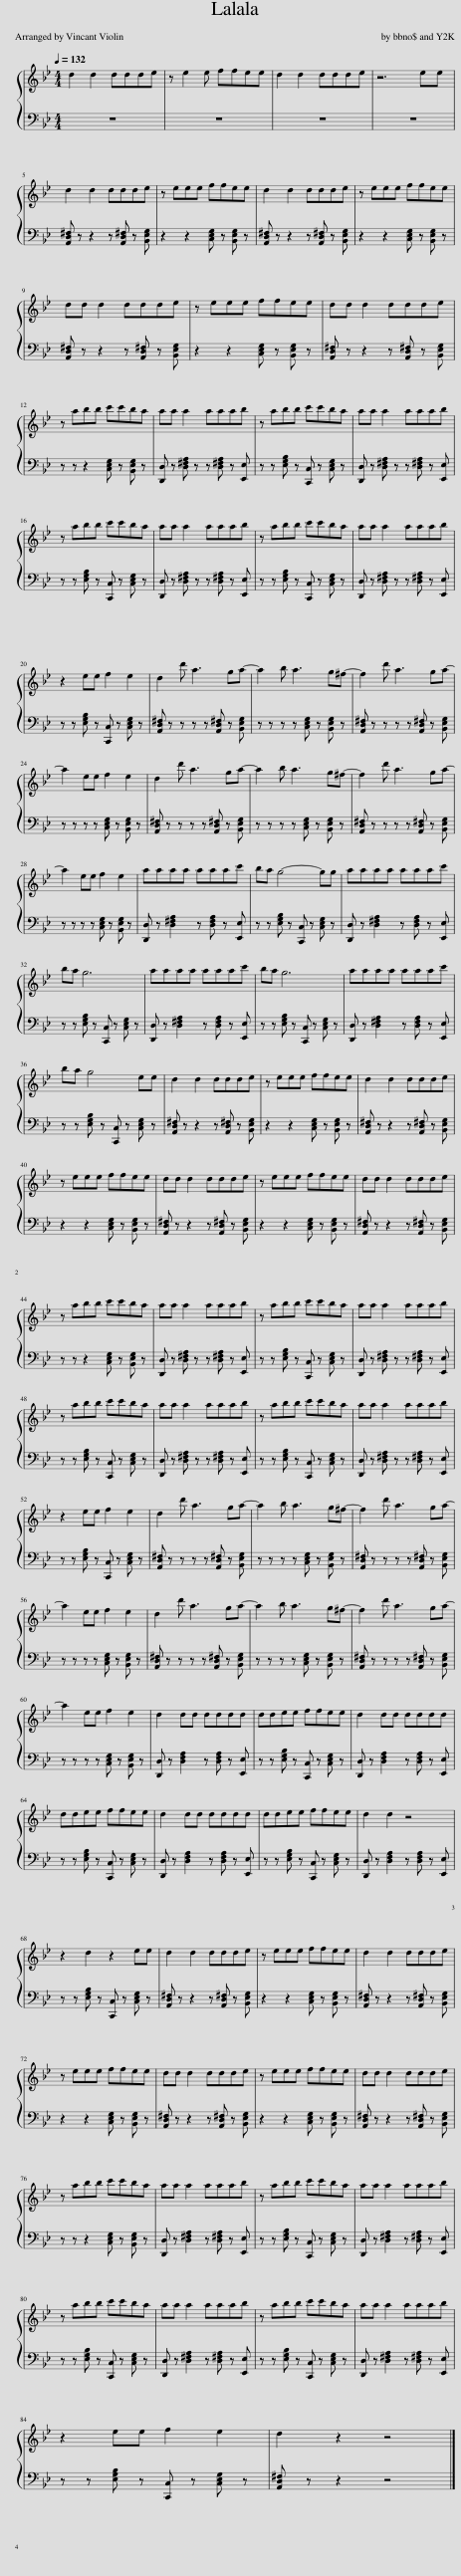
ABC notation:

X:1
%%score { 1 | 2 }
L:1/8
Q:1/4=132
M:4/4
I:linebreak $
K:Bb
V:1 treble
V:2 bass
V:1
 d2 d2 ddde | z e2 e ffee | d2 d2 ddde | z6 ee |$ d2 d2 ddde | %5
 z eee ffee | d2 d2 ddde | z eee ffee |$ dd d2 ddde | z eee ffee | %10
 dd d2 ddde |$ z abb c'c'ba | aa a2 aaab | z abb c'c'ba | aa a2 aaab |$ %15
 z abb c'c'ba | aa a2 aaab | z abb c'c'ba | aa a2 aaab |$ z2 ee f2 e2 | %20
 d2 d' a3 ga- | a2 b a3 g^f- | f2 d' a3 ga- |$ a2 ee f2 e2 | d2 d' a3 ga- | %25
 a2 b a3 g^f- | f2 d' a3 ga- |$ a2 ee f2 e2 | aaaa aaac' | ba g4- gg | %30
 aaaa aaac' |$ ba g6 | aaaa aaac' | ba g6 | aaaa aaac' |$ %35
 ba g4 ee | d2 d2 ddde | z eee ffee | d2 d2 ddde |$ z eee ffee | %40
 dd d2 ddde | z eee ffee | dd d2 ddde |$ z abb c'c'ba | aa a2 aaab | %45
 z abb c'c'ba | aa a2 aaab |$ z abb c'c'ba | aa a2 aaab | z abb c'c'ba | %50
 aa a2 aaab |$ z2 ee f2 e2 | d2 d' a3 ga- | a2 b a3 g^f- | f2 d' a3 ga- |$ %55
 a2 ee f2 e2 | d2 d' a3 ga- | a2 b a3 g^f- | f2 d' a3 ga- |$ a2 ee f2 e2 | %60
 d2 dd dddd | ddee ffee | d2 dd dddd |$ ddee ffee | d2 dd dddd | %65
 ddee ffee | d2 d2 z4 |$ z2 d2 z2 ee | d2 d2 ddde | z eee ffee | %70
 d2 d2 ddde |$ z eee ffee | dd d2 ddde | z eee ffee | dd d2 ddde |$ %75
 z abb c'c'ba | aa a2 aaab | z abb c'c'ba | aa a2 aaab |$ z abb c'c'ba | %80
 aa a2 aaab | z abb c'c'ba | aa a2 aaab |$ z2 ee f2 e2 | d2 z2 z4 |] %85
V:2
 z8 | z8 | z8 | z8 |$ [A,,D,^F,] z z2 z [A,,D,^F,] z [B,,E,G,] | %5
 z2 z2 [C,E,G,] z [B,,E,G,] z | [A,,D,^F,] z z2 z [A,,D,^F,] z [B,,E,G,] | z2 z2 [C,E,G,] z [B,,E,G,] z |$ [A,,D,^F,] z z2 z [A,,D,^F,] z [B,,E,G,] | z2 z2 [C,E,G,] z [B,,E,G,] z | %10
 [A,,D,^F,] z z2 z [A,,D,^F,] z [B,,E,G,] |$ z z z2 [C,E,G,] z [B,,E,G,] z | [D,,D,] z [D,^F,A,] z z [D,^F,A,] z [E,,E,] | z z [E,G,B,] z [C,,C,] z [C,E,G,] z | [D,,D,] z [D,^F,A,] z z [D,^F,A,] z [E,,E,] |$ %15
 z z [E,G,B,] z [C,,C,] z [C,E,G,] z | [D,,D,] z [D,^F,A,] z z [D,^F,A,] z [E,,E,] | z z [E,G,B,] z [C,,C,] z [C,E,G,] z | [D,,D,] z [D,^F,A,] z z [D,^F,A,] z [E,,E,] |$ z z [E,G,B,] z [C,,C,] z [C,E,G,] z | %20
 [A,,D,^F,] z z z z [A,,D,^F,] z [B,,E,G,] | z z z z [C,E,G,] z [B,,E,G,] z | [A,,D,^F,] z z z z [A,,D,^F,] z [B,,E,G,] |$ z z z z [C,E,G,] z [B,,E,G,] z | [A,,D,^F,] z z z z [A,,D,^F,] z [B,,E,G,] | %25
 z z z z [C,E,G,] z [B,,E,G,] z | [A,,D,^F,] z z z z [A,,D,^F,] z [B,,E,G,] |$ z z z z [C,E,G,] z [B,,E,G,] z | [D,,D,] z [D,^F,A,]2 z [D,F,A,] z [E,,E,] | z z [E,G,B,] z [C,,C,] z [C,E,G,] z | %30
 [D,,D,] z [D,^F,A,]2 z [D,F,A,] z [E,,E,] |$ z z [E,G,B,] z [C,,C,] z [C,E,G,] z | [D,,D,] z [D,^F,A,]2 z [D,F,A,] z [E,,E,] | z z [E,G,B,] z [C,,C,] z [C,E,G,] z | [D,,D,] z [D,^F,A,]2 z [D,F,A,] z [E,,E,] |$ %35
 z z [E,G,B,] z [C,,C,] z [C,E,G,] z | [A,,D,^F,] z z2 z [A,,D,^F,] z [B,,E,G,] | z2 z2 [C,E,G,] z [B,,E,G,] z | [A,,D,^F,] z z2 z [A,,D,^F,] z [B,,E,G,] |$ z2 z2 [C,E,G,] z [B,,E,G,] z | %40
 [A,,D,^F,] z z2 z [A,,D,^F,] z [B,,E,G,] | z2 z2 [C,E,G,] z [B,,E,G,] z | [A,,D,^F,] z z2 z [A,,D,^F,] z [B,,E,G,] |$ z z z2 [C,E,G,] z [B,,E,G,] z | [D,,D,] z [D,^F,A,] z z [D,^F,A,] z [E,,E,] | %45
 z z [E,G,B,] z [C,,C,] z [C,E,G,] z | [D,,D,] z [D,^F,A,] z z [D,^F,A,] z [E,,E,] |$ z z [E,G,B,] z [C,,C,] z [C,E,G,] z | [D,,D,] z [D,^F,A,] z z [D,^F,A,] z [E,,E,] | z z [E,G,B,] z [C,,C,] z [C,E,G,] z | %50
 [D,,D,] z [D,^F,A,] z z [D,^F,A,] z [E,,E,] |$ z z [E,G,B,] z [C,,C,] z [C,E,G,] z | [A,,D,^F,] z z z z [A,,D,^F,] z [B,,E,G,] | z z z z [C,E,G,] z [B,,E,G,] z | [A,,D,^F,] z z z z [A,,D,^F,] z [B,,E,G,] |$ %55
 z z z z [C,E,G,] z [B,,E,G,] z | [A,,D,^F,] z z z z [A,,D,^F,] z [B,,E,G,] | z z z z [C,E,G,] z [B,,E,G,] z | [A,,D,^F,] z z z z [A,,D,^F,] z [B,,E,G,] |$ z z z z [C,E,G,] z [B,,E,G,] z | %60
 [D,,D,] z [D,F,A,]2 z [D,F,A,] z [E,,E,] | z z [E,G,B,] z [C,,C,] z [C,E,G,] z | [D,,D,] z [D,F,A,]2 z [D,F,A,] z [E,,E,] |$ z z [E,G,B,] z [C,,C,] z [C,E,G,] z | [D,,D,] z [D,F,A,]2 z [D,F,A,] z [E,,E,] | %65
 z z [E,G,B,] z [C,,C,] z [C,E,G,] z | [D,,D,] z [D,F,A,]2 z [D,F,A,] z [E,,E,] |$ z z [E,G,B,] z [C,,C,] z [C,E,G,] z | [A,,D,^F,] z z2 z [A,,D,^F,] z [B,,E,G,] | z2 z2 [C,E,G,] z [B,,E,G,] z | %70
 [A,,D,^F,] z z2 z [A,,D,^F,] z [B,,E,G,] |$ z2 z2 [C,E,G,] z [B,,E,G,] z | [A,,D,^F,] z z2 z [A,,D,^F,] z [B,,E,G,] | z2 z2 [C,E,G,] z [B,,E,G,] z | [A,,D,^F,] z z2 z [A,,D,^F,] z [B,,E,G,] |$ %75
 z z z2 [C,E,G,] z [B,,E,G,] z | [D,,D,] z [D,^F,A,]2 z [D,^F,A,] z [E,,E,] | z z [E,G,B,] z [C,,C,] z [C,E,G,] z | [D,,D,] z [D,^F,A,]2 z [D,^F,A,] z [E,,E,] |$ z z [E,G,B,] z [C,,C,] z [C,E,G,] z | %80
 [D,,D,] z [D,^F,A,]2 z [D,^F,A,] z [E,,E,] | z z [E,G,B,] z [C,,C,] z [C,E,G,] z | [D,,D,] z [D,^F,A,]2 z [D,^F,A,] z [E,,E,] |$ z z [E,G,B,] z [C,,C,] z [C,E,G,] z | [A,,D,^F,] z z2 z4 |] %85
